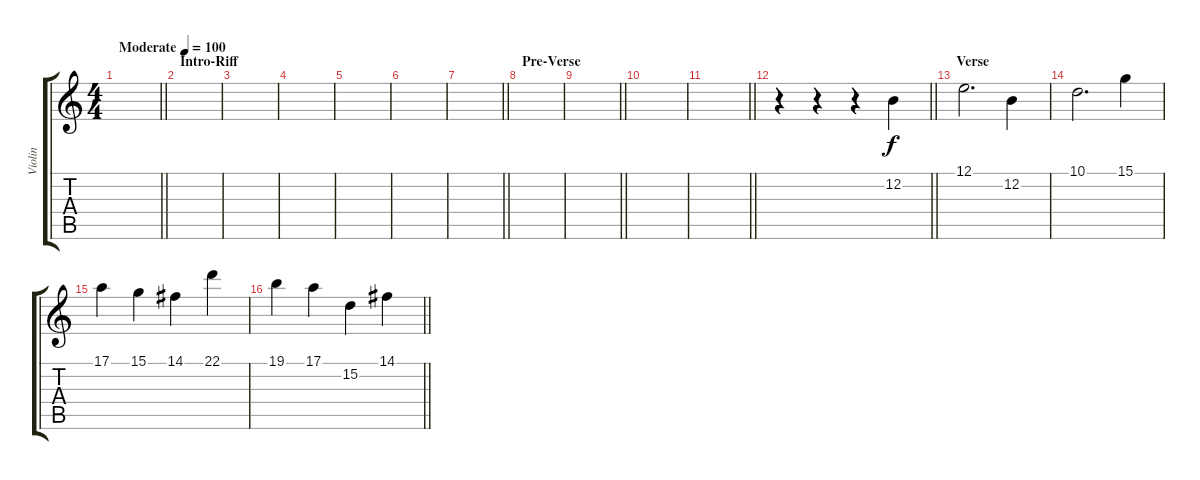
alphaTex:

\track ("Violin" "Violin") {instrument violin}
\staff {score tabs}
\tuning (E4 B3 G3 D3 A2 E2) {hide}
\ts (4 4)
\tempo (100 "Moderate")
\clef g2
\barLineRight lightlight
\ks c
|
\section ("" "Intro-Riff")
|
|
|
|
|
\barLineRight lightlight
|
\section ("" "Pre-Verse")
|
\barLineRight lightlight
|
|
\barLineRight lightlight
|
\barLineRight lightlight
r.4 r.4 r.4 12.2.4 |
\section ("" "Verse")
12.1.2{d} 12.2.4 |
10.1.2{d} 15.1.4 |
17.1.4 15.1.4 14.1.4 22.1.4 |
\barLineRight lightlight
19.1.4 17.1.4 15.2.4 14.1.4
